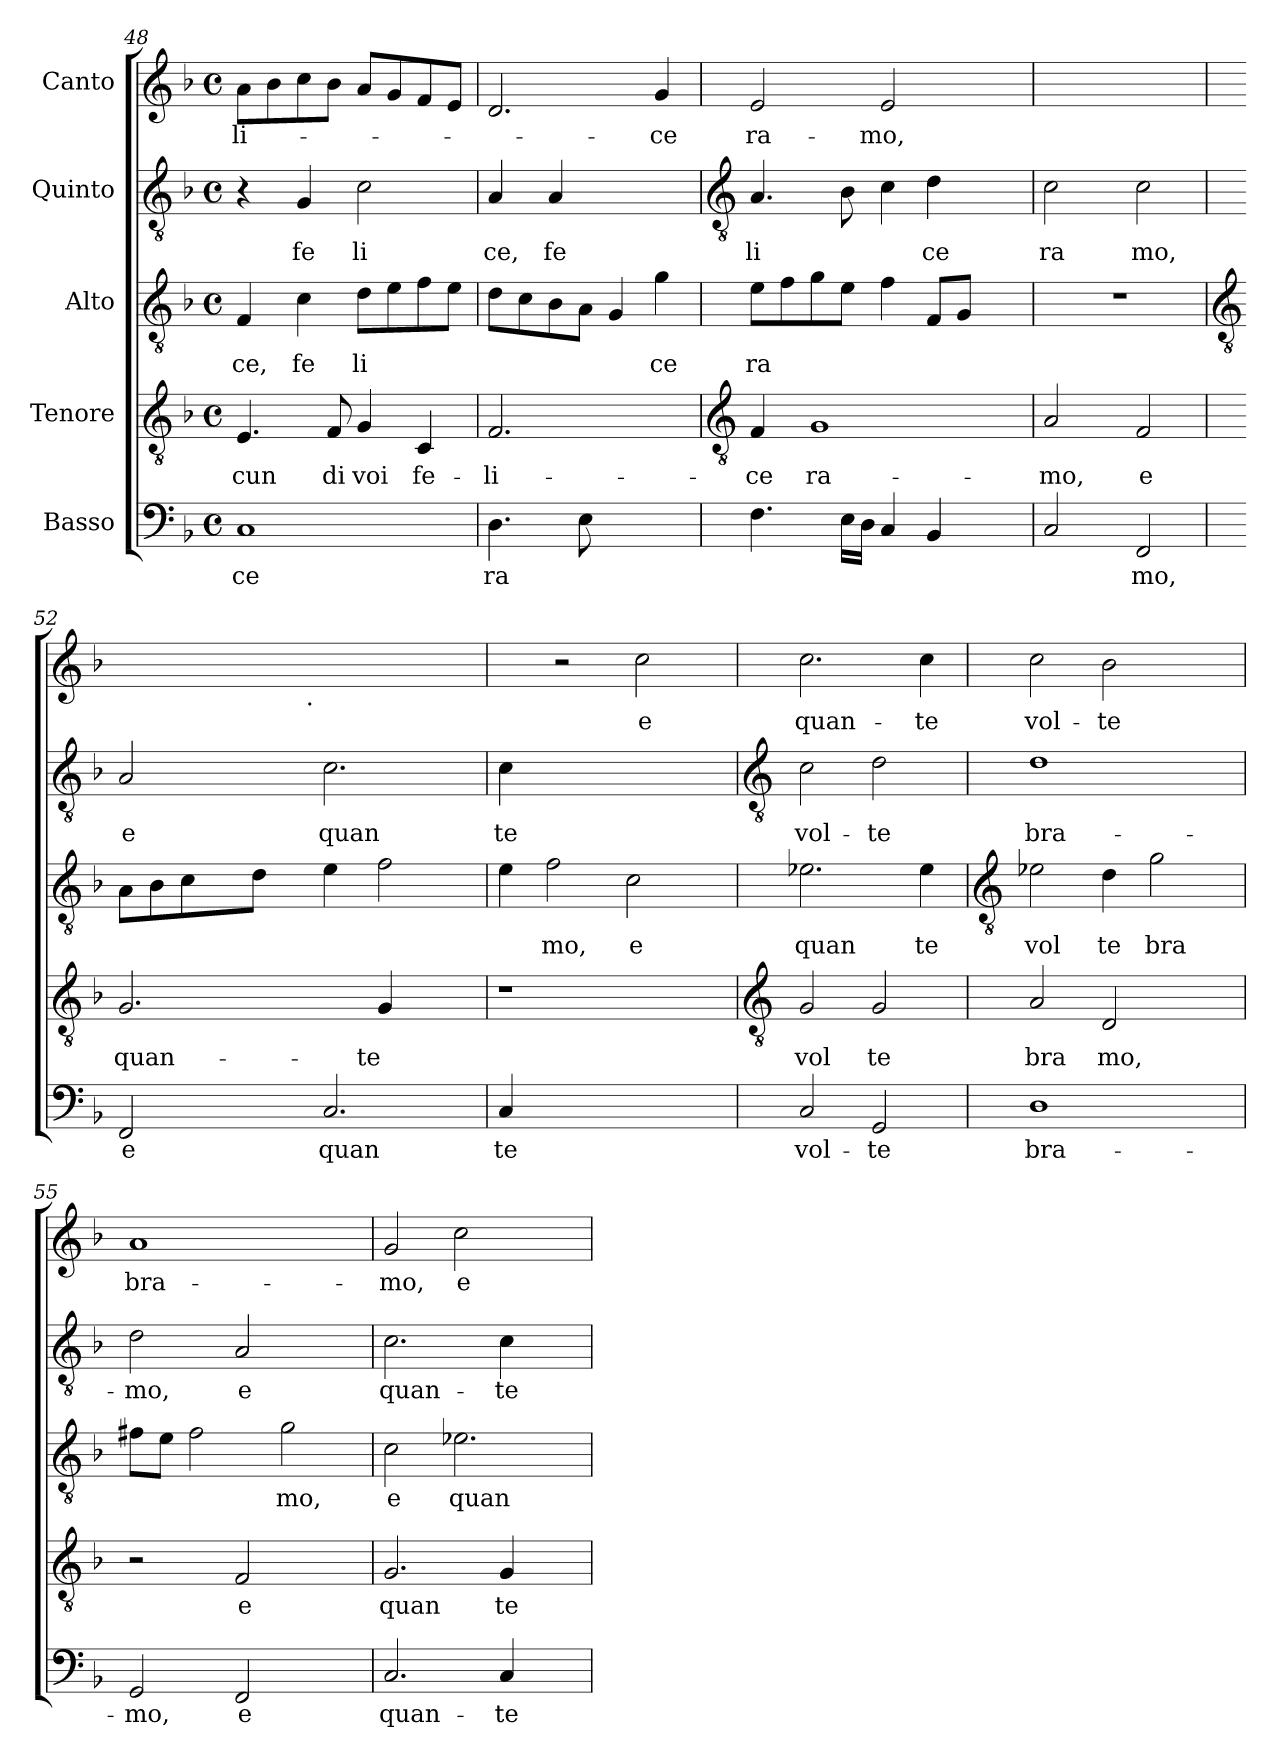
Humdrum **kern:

**kern	**text	**kern	**text	**kern	**text	**kern	**text	**kern	**text
*part5	*part5	*part4	*part4	*part3	*part3	*part2	*part2	*part1	*part1
*staff5	*staff5	*staff4	*staff4	*staff3	*staff3	*staff2	*staff2	*staff1	*staff1
*I"Basso	*	*I"Tenore	*	*I"Alto	*	*I"Quinto	*	*I"Canto	*
*clefF4	*	*clefGv2	*	*clefGv2	*	*clefGv2	*	*clefG2	*
*k[b-]	*	*k[b-]	*	*k[b-]	*	*k[b-]	*	*k[b-]	*
*F:	*	*F:	*	*F:	*	*F:	*	*F:	*
*M4/4	*	*M4/4	*	*M4/4	*	*M4/4	*	*M4/4	*
*met(c)	*	*met(c)	*	*met(c)	*	*met(c)	*	*met(c)	*
=48	=48	=48	=48	=48	=48	=48	=48	=48	=48
!	!LO:LY:b	!	!LO:LY:b	!	!LO:LY:b	!	!	!	!LO:LY:b
1C	ce	4.E/	-cun	4F/	ce,	4r	.	8a\L	-li-
.	.	.	.	.	.	.	.	8b-\	.
!	!	!	!	!	!LO:LY:b	!	!LO:LY:b	!	!
.	.	.	.	4c\	fe	4G/	fe	8cc\	.
!	!	!	!LO:LY:b	!	!	!	!	!	!
.	.	8F/	di	.	.	.	.	8b-\J	.
!	!	!	!LO:LY:b	!	!LO:LY:b	!	!LO:LY:b	!	!
.	.	4G/	voi	8d\L	li	2c\	li	8a/L	.
.	.	.	.	8e\	.	.	.	8g/	.
!	!	!	!LO:LY:b	!	!	!	!	!	!
.	.	4C/	fe-	8f\	.	.	.	8f/	.
.	.	.	.	8e\J	.	.	.	8e/J	.
=49	=49	=49	=49	=49	=49	=49	=49	=49	=49
!	!LO:LY:b	!	!LO:LY:b	!	!	!	!LO:LY:b	!	!
4.D\	ra	2.F/	-li-	8d\L	.	4A/	ce,	2.d/	.
.	.	.	.	8c\	.	.	.	.	.
!	!	!	!	!	!	!	!LO:LY:b	!	!
.	.	.	.	8B-\	.	4A/	fe	.	.
8E\	.	.	.	8A\J	.	.	.	.	.
2ryy	.	.	.	4G/	.	2ryy	.	.	.
!	!	!	!	!	!LO:LY:b	!	!	!	!LO:LY:b
.	.	4ryy	.	4g\	ce	.	.	4g/	-ce
!!LO:LB:g=z
=50	=50	=50	=50	=50	=50	=50	=50	=50	=50
*	*	*clefGv2	*	*	*	*clefGv2	*	*	*
!	!	!	!LO:LY:b	!	!LO:LY:b	!	!LO:LY:b	!	!LO:LY:b
4.F\	.	4F/	-ce	8e\L	ra	4.A/	li	2e/	ra-
.	.	.	.	8f\	.	.	.	.	.
!	!	!	!LO:LY:b	!	!	!	!	!	!
.	.	1G	ra-	8g\	.	.	.	.	.
16E\LL	.	.	.	8e\J	.	8B-\	.	.	.
16D\JJ	.	.	.	.	.	.	.	.	.
!	!	!	!	!	!	!	!	!	!LO:LY:b
4C/	.	.	.	4f\	.	4c\	.	2e/	-mo,
!	!	!	!	!	!	!	!LO:LY:b	!	!
4BB-/	.	.	.	8F/L	.	4d\	ce	.	.
.	.	.	.	8G/J	.	.	.	.	.
4ryy	.	.	.	4ryy	.	4ryy	.	4ryy	.
=51	=51	=51	=51	=51	=51	=51	=51	=51	=51
!	!	!	!LO:LY:b	!	!	!	!LO:LY:b	!	!
2C/	.	2A/	-mo,	1r	.	2c\	ra	4ryy	.
.	.	.	.	.	.	.	.	4ryy	.
!	!LO:LY:b	!	!LO:LY:b	!	!	!	!LO:LY:b	!	!
2FF/	mo,	2F/	e	.	.	2c\	mo,	2ryy	.
!!LO:LB:g=z
=52	=52	=52	=52	=52	=52	=52	=52	=52	=52
*	*	*	*	*clefGv2	*	*	*	*	*
!	!LO:LY:b	!	!LO:LY:b	!	!	!	!LO:LY:b	!	!
2FF/	e	2.G/	quan-	8A\L	.	2A/	e	4ryy	.
.	.	.	.	8B-\	.	.	.	.	.
.	.	.	.	8c\	.	.	.	64ryy	.
.	.	.	.	.	.	.	.	64ryy	.
.	.	.	.	.	.	.	.	64ryy	.
.	.	.	.	.	.	.	.	64ryy	.
.	.	.	.	.	.	.	.	64ryy	.
.	.	.	.	.	.	.	.	64ryy	.
.	.	.	.	.	.	.	.	64ryy	.
.	.	.	.	.	.	.	.	64ryy	.
.	.	.	.	8d\J	.	.	.	64ryy	.
.	.	.	.	.	.	.	.	64ryy	.
.	.	.	.	.	.	.	.	64ryy	.
.	.	.	.	.	.	.	.	64ryy	.
.	.	.	.	.	.	.	.	64ryy	.
.	.	.	.	.	.	.	.	64ryy	.
!	!	!	!	!	!	!	!	!LO:TX:b:t=.	!
.	.	.	.	.	.	.	.	64ryy	.
.	.	.	.	.	.	.	.	4ryy	.
!	!LO:LY:b	!	!	!	!	!	!LO:LY:b	!	!
2.C/	quan	.	.	4e\	.	2.c\	quan	.	.
.	.	.	.	.	.	.	.	4ryy	.
!	!	!	!LO:LY:b	!	!	!	!	!	!
.	.	4G/	-te	2f\	.	.	.	.	.
.	.	.	.	.	.	.	.	4ryy	.
.	.	4ryy	.	.	.	.	.	.	.
.	.	.	.	.	.	.	.	64ryy	.
=53	=53	=53	=53	=53	=53	=53	=53	=53	=53
!	!LO:LY:b	!	!	!	!	!	!LO:LY:b	!	!
4C/	te	1r	.	4e\	.	4c\	te	4ryy	.
!	!	!	!	!	!LO:LY:b	!	!	!	!
1ryy	.	.	.	2f\	mo,	1ryy	.	64ryy	.
.	.	.	.	.	.	.	.	2r	.
!	!	!	!	!	!LO:LY:b	!	!	!	!
.	.	.	.	2c\	e	.	.	.	.
!	!	!	!	!	!	!	!	!	!LO:LY:b
.	.	.	.	.	.	.	.	2cc\	e
.	.	4ryy	.	.	.	.	.	.	.
64ryy	.	64ryy	.	64ryy	.	64ryy	.	.	.
!!LO:LB:g=z
=54	=54	=54	=54	=54	=54	=54	=54	=54	=54
*	*	*clefGv2	*	*	*	*clefGv2	*	*	*
!	!LO:LY:b	!	!LO:LY:b	!	!LO:LY:b	!	!LO:LY:b	!	!LO:LY:b
2C/	vol-	2G/	vol	2.e-X\	quan	2c\	vol-	2.cc\	quan-
!	!LO:LY:b	!	!LO:LY:b	!	!	!	!LO:LY:b	!	!
2GG/	-te	2G/	te	.	.	2d\	-te	.	.
!	!	!	!	!	!LO:LY:b	!	!	!	!LO:LY:b
.	.	.	.	4e-\	te	.	.	4cc\	-te
!!LO:LB:g=z
=55	=55	=55	=55	=55	=55	=55	=55	=55	=55
*	*	*	*	*clefGv2	*	*	*	*	*
!	!LO:LY:b	!	!LO:LY:b	!	!LO:LY:b	!	!LO:LY:b	!	!LO:LY:b
1D	bra-	2A/	bra	2e-X\	vol	1d	bra-	2cc\	vol-
!	!	!	!LO:LY:b	!	!LO:LY:b	!	!	!	!LO:LY:b
.	.	2D/	mo,	4d\	te	.	.	2b-\	-te
!	!	!	!	!	!LO:LY:b	!	!	!	!
.	.	.	.	2g\	bra	.	.	.	.
4ryy	.	4ryy	.	.	.	4ryy	.	4ryy	.
=55A	=55A	=55A	=55A	=55A	=55A	=55A	=55A	=55A	=55A
!	!LO:LY:b	!	!	!	!	!	!LO:LY:b	!	!LO:LY:b
2GG/	-mo,	2r	.	8f#X\L	.	2d\	-mo,	1a	bra-
.	.	.	.	8e\J	.	.	.	.	.
.	.	.	.	2f#\	.	.	.	.	.
!	!LO:LY:b	!	!LO:LY:b	!	!	!	!LO:LY:b	!	!
2FF/	e	2F/	e	.	.	2A/	e	.	.
!	!	!	!	!	!LO:LY:b	!	!	!	!
.	.	.	.	2g\	mo,	.	.	.	.
4ryy	.	4ryy	.	.	.	4ryy	.	4ryy	.
=56A	=56A	=56A	=56A	=56A	=56A	=56A	=56A	=56A	=56A
!	!LO:LY:b	!	!LO:LY:b	!	!LO:LY:b	!	!LO:LY:b	!	!LO:LY:b
2.C/	quan-	2.G/	quan	2c\	e	2.c\	quan-	2g/	-mo,
!	!	!	!	!	!LO:LY:b	!	!	!	!LO:LY:b
.	.	.	.	2.e-X\	quan	.	.	2cc\	e
!	!LO:LY:b	!	!LO:LY:b	!	!	!	!LO:LY:b	!	!
4C/	-te	4G/	te	.	.	4c\	-te	.	.
4ryy	.	4ryy	.	.	.	4ryy	.	4ryy	.
=	=	=	=	=	=	=	=	=	=
*-	*-	*-	*-	*-	*-	*-	*-	*-	*-
